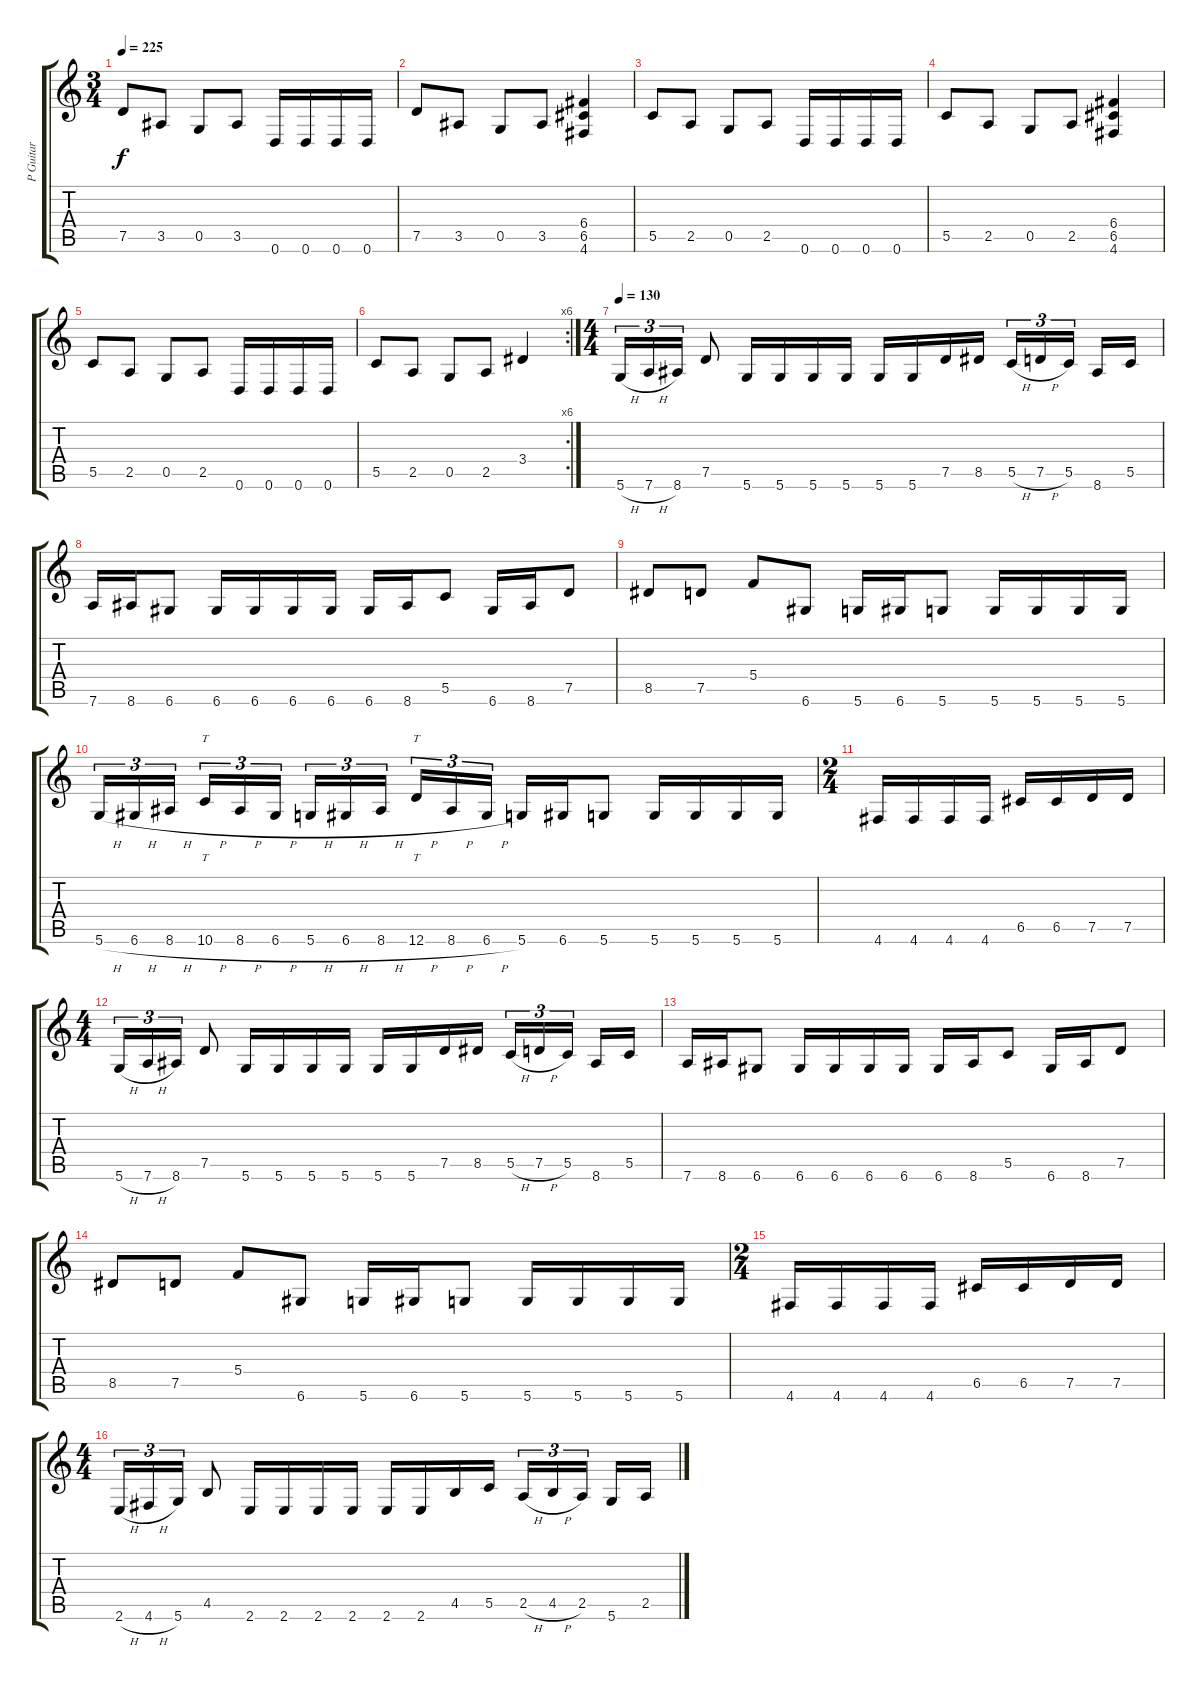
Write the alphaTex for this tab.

\track ("P Guitar" "P Guitar") {instrument distortionguitar}
\staff {score tabs}
\tuning (D4 A3 F3 C3 G2 D2) {hide}
\ts (3 4)
\tempo 225
\clef g2
\ks c
7.5.8{dy f} 3.5.8 0.5.8 3.5.8 0.6.16 0.6.16 0.6.16 0.6.16 |
7.5.8 3.5.8 0.5.8 3.5.8 (6.4 6.5 4.6).4 |
5.5.8 2.5.8 0.5.8 2.5.8 0.6.16 0.6.16 0.6.16 0.6.16 |
5.5.8 2.5.8 0.5.8 2.5.8 (6.4 6.5 4.6).4 |
5.5.8 2.5.8 0.5.8 2.5.8 0.6.16 0.6.16 0.6.16 0.6.16 |
\rc 6
5.5.8 2.5.8 0.5.8 2.5.8 3.4.4 |
\ts (4 4)
\tempo 130
5.6{h}.16{tu (3 2)} 7.6{h}.16{tu (3 2)} 8.6.16{tu (3 2)} 7.5.8 5.6.16 5.6.16 5.6.16 5.6.16 5.6.16 5.6.16 7.5.16 8.5.16 5.5{h}.16{tu (3 2)} 7.5{h}.16{tu (3 2)} 5.5.16{tu (3 2) beam splitsecondary} 8.6.16 5.5.16 |
7.6.16 8.6.16 6.6.8 6.6.16 6.6.16 6.6.16 6.6.16 6.6.16 8.6.16 5.5.8 6.6.16 8.6.16 7.5.8 |
8.5.8 7.5.8 5.4.8 6.6.8 5.6.16 6.6.16 5.6.8 5.6.16 5.6.16 5.6.16 5.6.16 |
5.6{h}.16{tu (3 2)} 6.6{h}.16{tu (3 2)} 8.6{h}.16{tu (3 2) beam splitsecondary} 10.6{h}.16{tt tu (3 2)} 8.6{h}.16{tu (3 2)} 6.6{h}.16{tu (3 2)} 5.6{h}.16{tu (3 2)} 6.6{h}.16{tu (3 2)} 8.6{h}.16{tu (3 2) beam splitsecondary} 12.6{h}.16{tt tu (3 2)} 8.6{h}.16{tu (3 2)} 6.6{h}.16{tu (3 2)} 5.6.16 6.6.16 5.6.8 5.6.16 5.6.16 5.6.16 5.6.16 |
\ts (2 4)
4.6.16 4.6.16 4.6.16 4.6.16 6.5.16 6.5.16 7.5.16 7.5.16 |
\ts (4 4)
5.6{h}.16{tu (3 2)} 7.6{h}.16{tu (3 2)} 8.6.16{tu (3 2)} 7.5.8 5.6.16 5.6.16 5.6.16 5.6.16 5.6.16 5.6.16 7.5.16 8.5.16 5.5{h}.16{tu (3 2)} 7.5{h}.16{tu (3 2)} 5.5.16{tu (3 2) beam splitsecondary} 8.6.16 5.5.16 |
7.6.16 8.6.16 6.6.8 6.6.16 6.6.16 6.6.16 6.6.16 6.6.16 8.6.16 5.5.8 6.6.16 8.6.16 7.5.8 |
8.5.8 7.5.8 5.4.8 6.6.8 5.6.16 6.6.16 5.6.8 5.6.16 5.6.16 5.6.16 5.6.16 |
\ts (2 4)
4.6.16 4.6.16 4.6.16 4.6.16 6.5.16 6.5.16 7.5.16 7.5.16 |
\ts (4 4)
2.6{h}.16{tu (3 2)} 4.6{h}.16{tu (3 2)} 5.6.16{tu (3 2)} 4.5.8 2.6.16 2.6.16 2.6.16 2.6.16 2.6.16 2.6.16 4.5.16 5.5.16 2.5{h}.16{tu (3 2)} 4.5{h}.16{tu (3 2)} 2.5.16{tu (3 2) beam splitsecondary} 5.6.16 2.5.16
